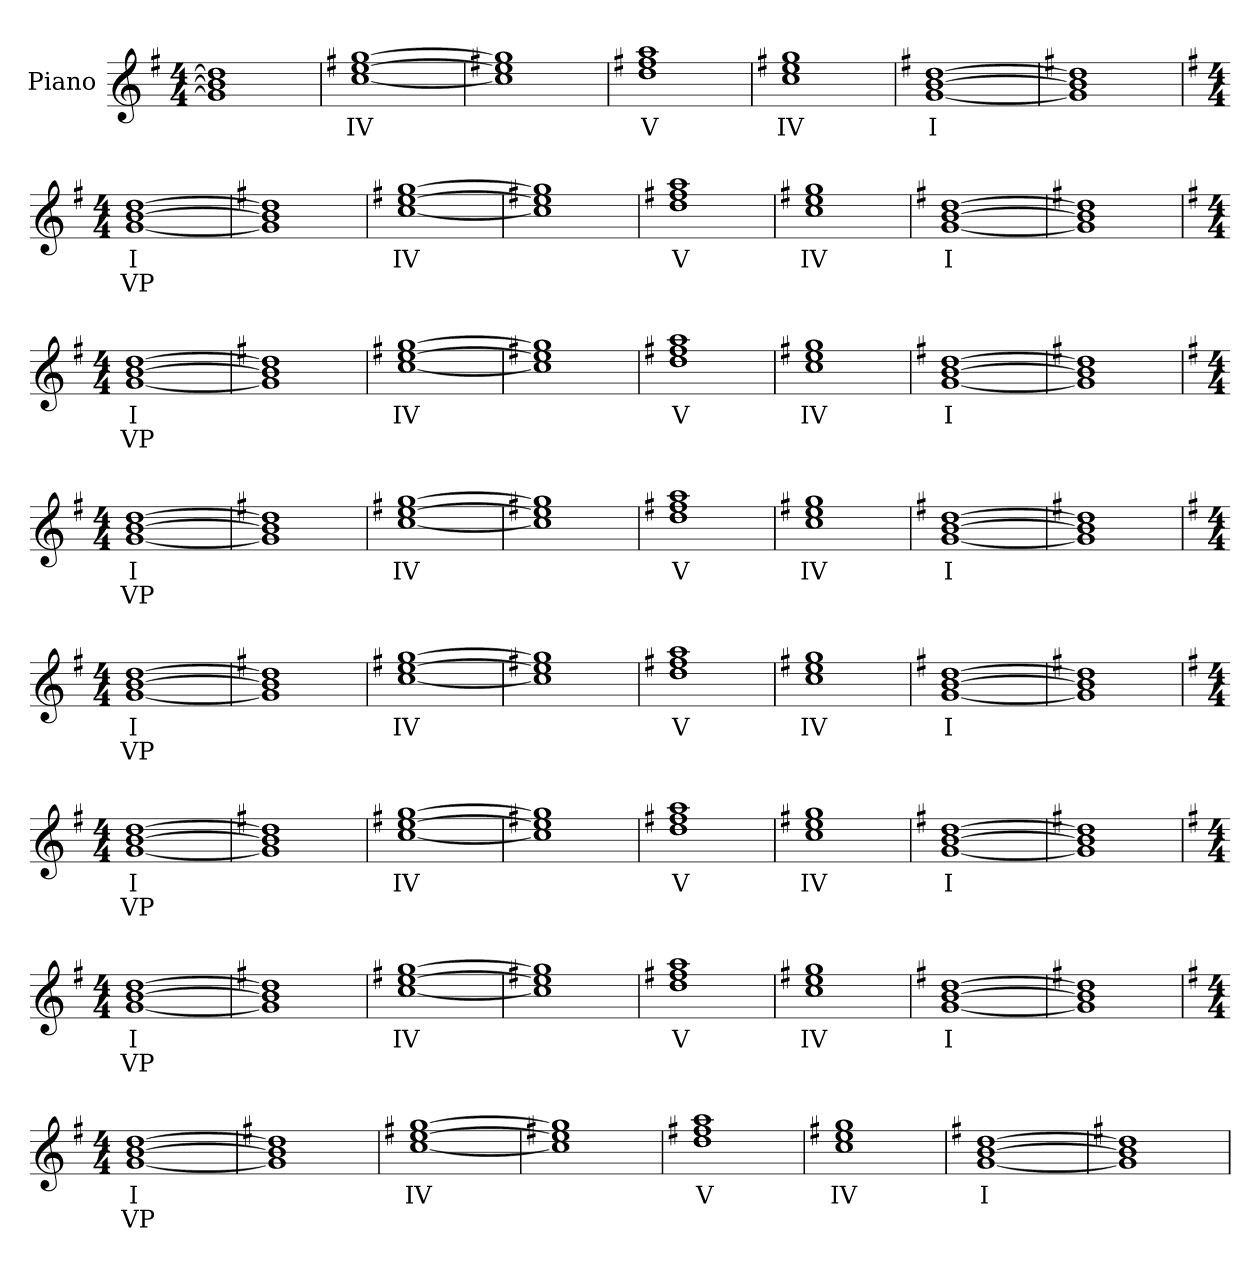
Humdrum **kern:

**kern	**text	**text
*part1	*part1	*part1
*staff1	*staff1	*staff1
*I"Piano	*	*
*I'Pno	*	*
*k[f#]	*	*
*G:	*	*
*M4/4	*	*
=	=	=
1g] 1b] 1dd]	.	.
=	=	=
*k[f#]	*	*
*G:	*	*
[1cc [1ee [1gg	IV	.
=	=	=
*k[f#]	*	*
*G:	*	*
1cc] 1ee] 1gg]	.	.
=	=	=
*k[f#]	*	*
*G:	*	*
1dd 1ff# 1aa	V	.
=	=	=
*k[f#]	*	*
*G:	*	*
1cc 1ee 1gg	IV	.
=	=	=
*k[f#]	*	*
*G:	*	*
[1g [1b [1dd	I	.
=	=	=
*k[f#]	*	*
*G:	*	*
1g] 1b] 1dd]	.	.
=	=	=
*k[f#]	*	*
*G:	*	*
*M4/4	*	*
[1g [1b [1dd	I	VP
=	=	=
*k[f#]	*	*
*G:	*	*
1g] 1b] 1dd]	.	.
=	=	=
*k[f#]	*	*
*G:	*	*
[1cc [1ee [1gg	IV	.
=	=	=
*k[f#]	*	*
*G:	*	*
1cc] 1ee] 1gg]	.	.
=	=	=
*k[f#]	*	*
*G:	*	*
1dd 1ff# 1aa	V	.
=	=	=
*k[f#]	*	*
*G:	*	*
1cc 1ee 1gg	IV	.
=	=	=
*k[f#]	*	*
*G:	*	*
[1g [1b [1dd	I	.
=	=	=
*k[f#]	*	*
*G:	*	*
1g] 1b] 1dd]	.	.
=	=	=
*k[f#]	*	*
*G:	*	*
*M4/4	*	*
[1g [1b [1dd	I	VP
=	=	=
*k[f#]	*	*
*G:	*	*
1g] 1b] 1dd]	.	.
=	=	=
*k[f#]	*	*
*G:	*	*
[1cc [1ee [1gg	IV	.
=	=	=
*k[f#]	*	*
*G:	*	*
1cc] 1ee] 1gg]	.	.
=	=	=
*k[f#]	*	*
*G:	*	*
1dd 1ff# 1aa	V	.
=	=	=
*k[f#]	*	*
*G:	*	*
1cc 1ee 1gg	IV	.
=	=	=
*k[f#]	*	*
*G:	*	*
[1g [1b [1dd	I	.
=	=	=
*k[f#]	*	*
*G:	*	*
1g] 1b] 1dd]	.	.
=	=	=
*k[f#]	*	*
*G:	*	*
*M4/4	*	*
[1g [1b [1dd	I	VP
=	=	=
*k[f#]	*	*
*G:	*	*
1g] 1b] 1dd]	.	.
=	=	=
*k[f#]	*	*
*G:	*	*
[1cc [1ee [1gg	IV	.
=	=	=
*k[f#]	*	*
*G:	*	*
1cc] 1ee] 1gg]	.	.
=	=	=
*k[f#]	*	*
*G:	*	*
1dd 1ff# 1aa	V	.
=	=	=
*k[f#]	*	*
*G:	*	*
1cc 1ee 1gg	IV	.
=	=	=
*k[f#]	*	*
*G:	*	*
[1g [1b [1dd	I	.
=	=	=
*k[f#]	*	*
*G:	*	*
1g] 1b] 1dd]	.	.
=	=	=
*k[f#]	*	*
*G:	*	*
*M4/4	*	*
[1g [1b [1dd	I	VP
=	=	=
*k[f#]	*	*
*G:	*	*
1g] 1b] 1dd]	.	.
=	=	=
*k[f#]	*	*
*G:	*	*
[1cc [1ee [1gg	IV	.
=	=	=
*k[f#]	*	*
*G:	*	*
1cc] 1ee] 1gg]	.	.
=	=	=
*k[f#]	*	*
*G:	*	*
1dd 1ff# 1aa	V	.
=	=	=
*k[f#]	*	*
*G:	*	*
1cc 1ee 1gg	IV	.
=	=	=
*k[f#]	*	*
*G:	*	*
[1g [1b [1dd	I	.
=	=	=
*k[f#]	*	*
*G:	*	*
1g] 1b] 1dd]	.	.
=	=	=
*k[f#]	*	*
*G:	*	*
*M4/4	*	*
[1g [1b [1dd	I	VP
=	=	=
*k[f#]	*	*
*G:	*	*
1g] 1b] 1dd]	.	.
=	=	=
*k[f#]	*	*
*G:	*	*
[1cc [1ee [1gg	IV	.
=	=	=
*k[f#]	*	*
*G:	*	*
1cc] 1ee] 1gg]	.	.
=	=	=
*k[f#]	*	*
*G:	*	*
1dd 1ff# 1aa	V	.
=	=	=
*k[f#]	*	*
*G:	*	*
1cc 1ee 1gg	IV	.
=	=	=
*k[f#]	*	*
*G:	*	*
[1g [1b [1dd	I	.
=	=	=
*k[f#]	*	*
*G:	*	*
1g] 1b] 1dd]	.	.
=	=	=
*k[f#]	*	*
*G:	*	*
*M4/4	*	*
[1g [1b [1dd	I	VP
=	=	=
*k[f#]	*	*
*G:	*	*
1g] 1b] 1dd]	.	.
=	=	=
*k[f#]	*	*
*G:	*	*
[1cc [1ee [1gg	IV	.
=	=	=
*k[f#]	*	*
*G:	*	*
1cc] 1ee] 1gg]	.	.
=	=	=
*k[f#]	*	*
*G:	*	*
1dd 1ff# 1aa	V	.
=	=	=
*k[f#]	*	*
*G:	*	*
1cc 1ee 1gg	IV	.
=	=	=
*k[f#]	*	*
*G:	*	*
[1g [1b [1dd	I	.
=	=	=
*k[f#]	*	*
*G:	*	*
1g] 1b] 1dd]	.	.
=	=	=
*k[f#]	*	*
*G:	*	*
*M4/4	*	*
[1g [1b [1dd	I	VP
=	=	=
*k[f#]	*	*
*G:	*	*
1g] 1b] 1dd]	.	.
=	=	=
*k[f#]	*	*
*G:	*	*
[1cc [1ee [1gg	IV	.
=	=	=
*k[f#]	*	*
*G:	*	*
1cc] 1ee] 1gg]	.	.
=	=	=
*k[f#]	*	*
*G:	*	*
1dd 1ff# 1aa	V	.
=	=	=
*k[f#]	*	*
*G:	*	*
1cc 1ee 1gg	IV	.
=	=	=
*k[f#]	*	*
*G:	*	*
[1g [1b [1dd	I	.
=	=	=
*k[f#]	*	*
*G:	*	*
1g] 1b] 1dd]	.	.
=	=	=
*-	*-	*-
